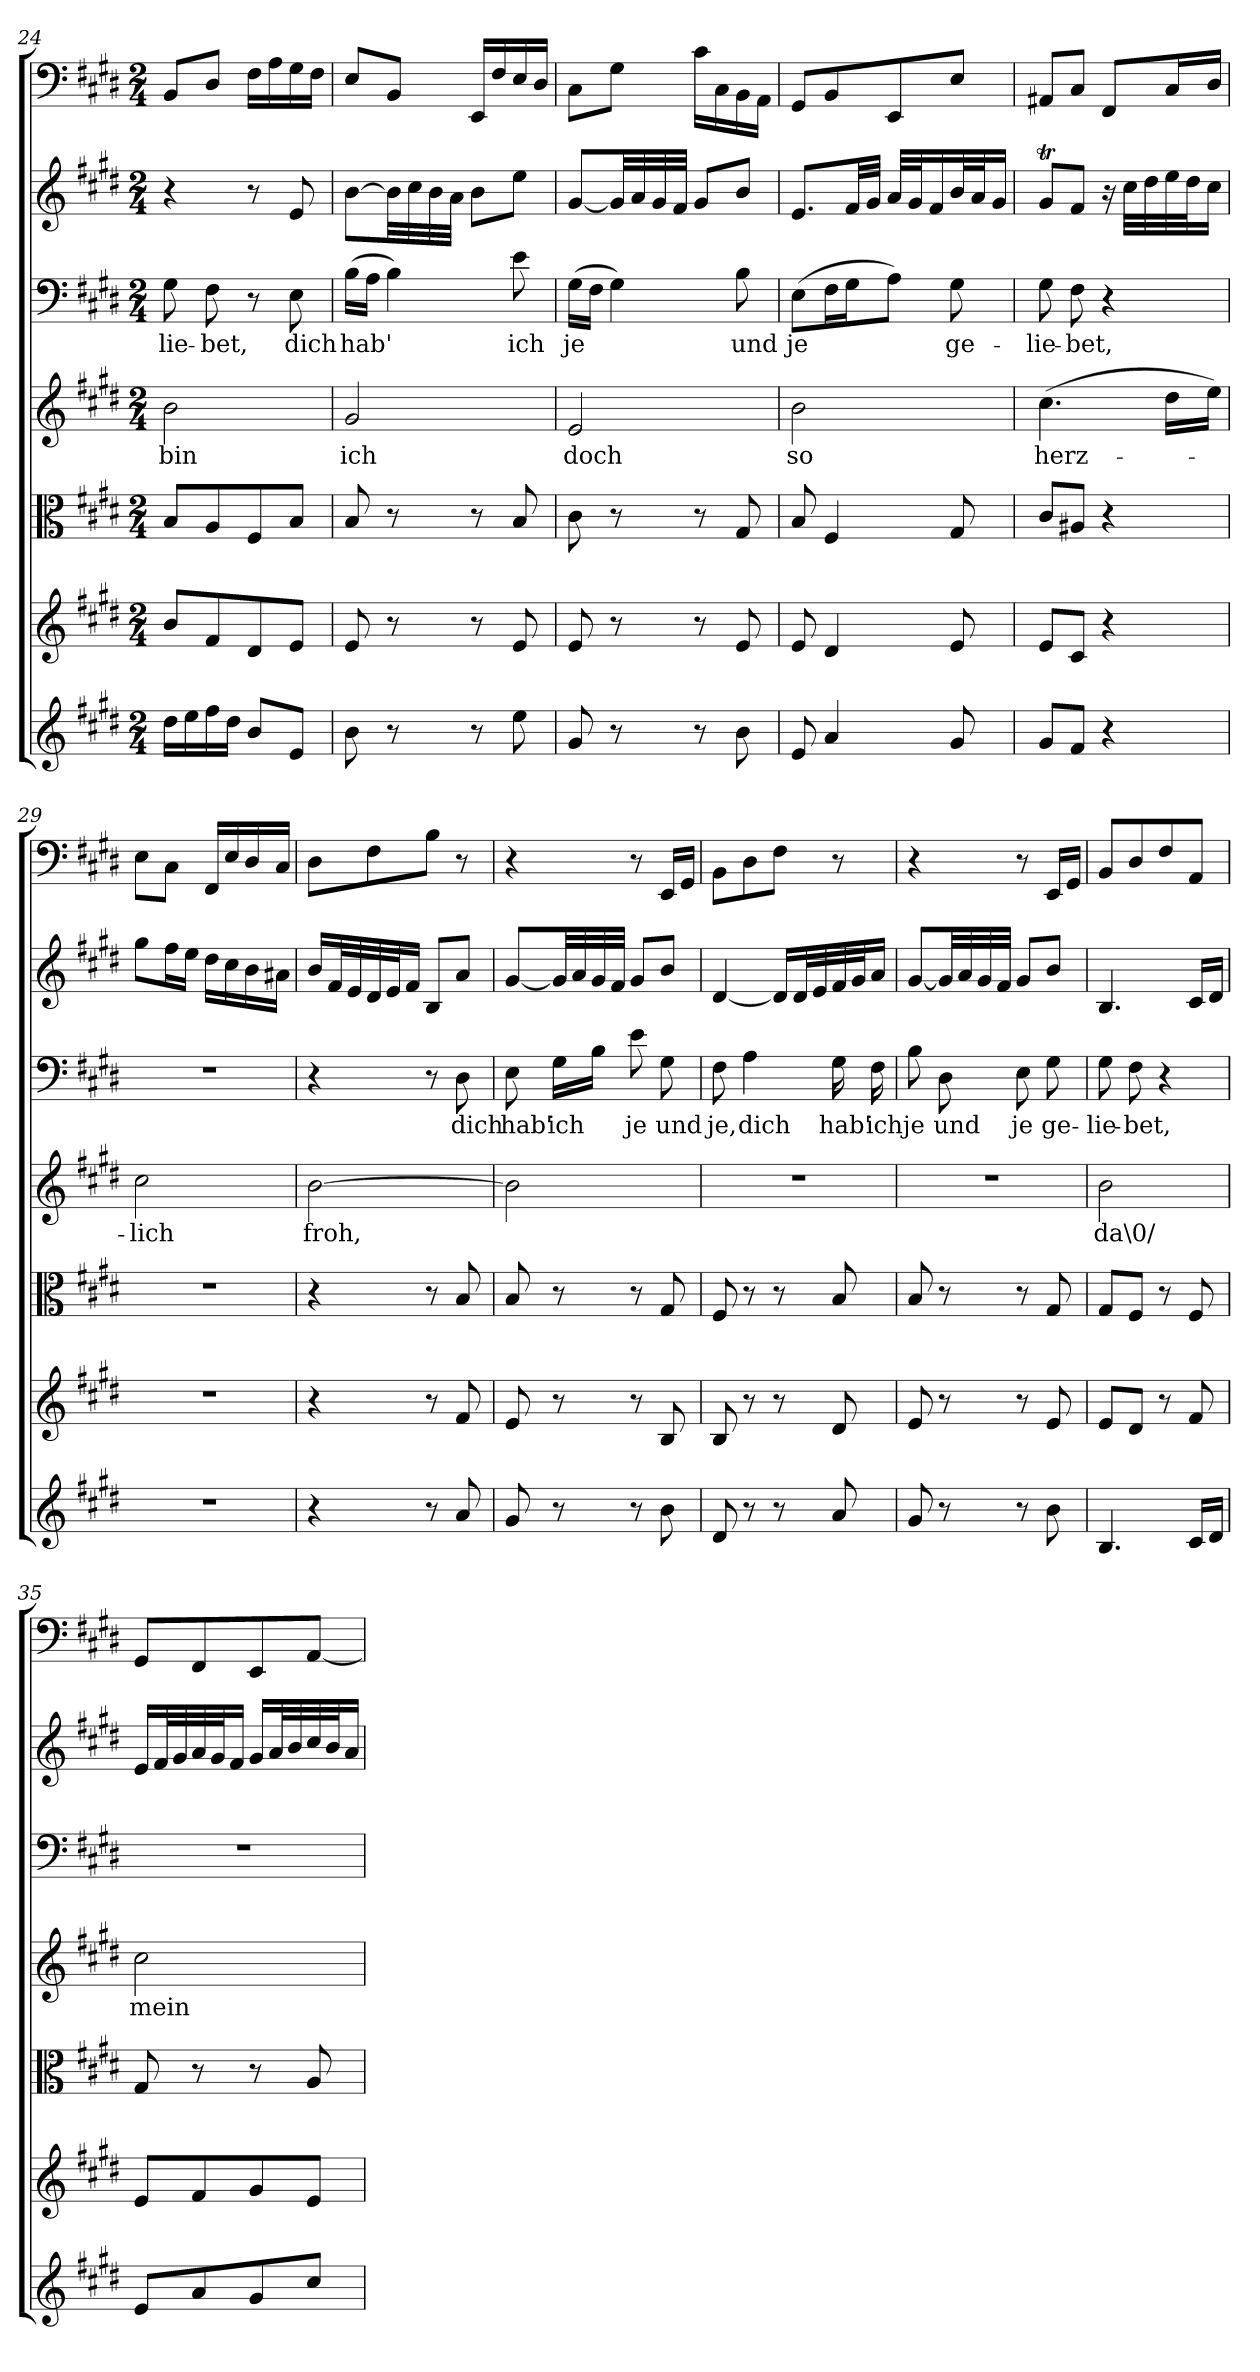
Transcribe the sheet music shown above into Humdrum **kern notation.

**kern	**kern	**kern	**kern	**text	**kern	**text	**kern	**kern
*part7	*part6	*part5	*part4	*part4	*part3	*part3	*part2	*part1
*staff7	*staff6	*staff5	*staff4	*staff4	*staff3	*staff3	*staff2	*staff1
*clefG2	*clefG2	*clefC3	*clefG2	*	*clefF4	*	*clefG2	*clefF4
*k[f#c#g#d#]	*k[f#c#g#d#]	*k[f#c#g#d#]	*k[f#c#g#d#]	*	*k[f#c#g#d#]	*	*k[f#c#g#d#]	*k[f#c#g#d#]
*E:	*E:	*E:	*E:	*	*E:	*	*E:	*E:
*M2/4	*M2/4	*M2/4	*M2/4	*	*M2/4	*	*M2/4	*M2/4
=24	=24	=24	=24	=24	=24	=24	=24	=24
16dd#\LL	8b/L	8B/L	2b\	bin	8G#\	-lie-	4r	8BB/L
16ee\	.	.	.	.	.	.	.	.
16ff#\	8f#/	8A/	.	.	8F#\	-bet,	.	8D#/J
16dd#\JJ	.	.	.	.	.	.	.	.
8b/L	8d#/	8F#/	.	.	8r	.	8r	16F#\LL
.	.	.	.	.	.	.	.	16A\
8e/J	8e/J	8B/J	.	.	8E\	dich	8e/	16G#\
.	.	.	.	.	.	.	.	16F#\JJ
=25	=25	=25	=25	=25	=25	=25	=25	=25
8b\	8e/	8B/	2g#/	ich	(16B\LL	hab'	[8b\L	8E/L
.	.	.	.	.	16A\JJ	.	.	.
8r	8r	8r	.	.	4B\)	.	32b\LL]	8BB/J
.	.	.	.	.	.	.	32cc#\	.
.	.	.	.	.	.	.	32b\	.
.	.	.	.	.	.	.	32a\JJJ	.
8r	8r	8r	.	.	.	.	8b\L	16EE/LL
.	.	.	.	.	.	.	.	16F#/
8ee\	8e/	8B/	.	.	8e\	ich	8ee\J	16E/
.	.	.	.	.	.	.	.	16D#/JJ
=26	=26	=26	=26	=26	=26	=26	=26	=26
8g#/	8e/	8c#\	2e/	doch	(16G#\LL	je	[8g#/L	8C#\L
.	.	.	.	.	16F#\JJ	.	.	.
8r	8r	8r	.	.	4G#\)	.	32g#/LL]	8G#\J
.	.	.	.	.	.	.	32a/	.
.	.	.	.	.	.	.	32g#/	.
.	.	.	.	.	.	.	32f#/JJJ	.
8r	8r	8r	.	.	.	.	8g#/L	16c#\LL
.	.	.	.	.	.	.	.	16C#\
8b\	8e/	8G#/	.	.	8B\	und	8b/J	16BB\
.	.	.	.	.	.	.	.	16AA\JJ
=27	=27	=27	=27	=27	=27	=27	=27	=27
8e/	8e/	8B/	2b\	so	(8E\L	je	8.e/L	8GG#/L
4a/	4d#/	4F#/	.	.	16F#\L	.	.	8BB/
.	.	.	.	.	16G#\J	.	32f#/LL	.
.	.	.	.	.	.	.	32g#/JJJ	.
.	.	.	.	.	8A\J)	.	32a/LLL	8EE/
.	.	.	.	.	.	.	32g#/J	.
.	.	.	.	.	.	.	16f#/	.
8g#/	8e/	8G#/	.	.	8G#\	ge-	32b/L	8E/J
.	.	.	.	.	.	.	32a/J	.
.	.	.	.	.	.	.	16g#/JJ	.
=28	=28	=28	=28	=28	=28	=28	=28	=28
8g#/L	8e/L	8c#/L	(4.cc#\	herz-	8G#\	-lie-	8g#t/L	8AA#X/L
8f#/J	8c#/J	8A#X/J	.	.	8F#\	-bet,	8f#/J	8C#/J
4r	4r	4r	.	.	4r	.	16r	8FF#/L
.	.	.	.	.	.	.	32cc#\LLL	.
.	.	.	.	.	.	.	32dd#\	.
.	.	.	16dd#\LL	.	.	.	32ee\	16C#/L
.	.	.	.	.	.	.	32dd#\J	.
.	.	.	16ee\JJ)	.	.	.	16cc#\JJ	16D#/JJ
=29	=29	=29	=29	=29	=29	=29	=29	=29
2r	2r	2r	2cc#\	-lich	2r	.	8gg#\L	8E\L
.	.	.	.	.	.	.	16ff#\L	8C#\J
.	.	.	.	.	.	.	16ee\JJ	.
.	.	.	.	.	.	.	16dd#\LL	16FF#/LL
.	.	.	.	.	.	.	16cc#\	16E/
.	.	.	.	.	.	.	16b\	16D#/
.	.	.	.	.	.	.	16a#X\JJ	16C#/JJ
=30	=30	=30	=30	=30	=30	=30	=30	=30
4r	4r	4r	[2b\	froh,	4r	.	16b/LL	8D#\L
.	.	.	.	.	.	.	32f#/L	.
.	.	.	.	.	.	.	32e/	.
.	.	.	.	.	.	.	32d#/	8F#\
.	.	.	.	.	.	.	32e/J	.
.	.	.	.	.	.	.	16f#/JJ	.
8r	8r	8r	.	.	8r	.	8B/L	8B\J
8a/	8f#/	8B/	.	.	8D#\	dich	8a/J	8r
=31	=31	=31	=31	=31	=31	=31	=31	=31
8g#/	8e/	8B/	2b\]	.	8E\	hab'	[8g#/L	4r
8r	8r	8r	.	.	16G#\LL	ich	32g#/LL]	.
.	.	.	.	.	.	.	32a/	.
.	.	.	.	.	16B\JJ	.	32g#/	.
.	.	.	.	.	.	.	32f#/JJJ	.
8r	8r	8r	.	.	8e\	je	8g#/L	8r
8b\	8B/	8G#/	.	.	8G#\	und	8b/J	16EE/LL
.	.	.	.	.	.	.	.	16GG#/JJ
=32	=32	=32	=32	=32	=32	=32	=32	=32
8d#/	8B/	8F#/	2r	.	8F#\	je,	[4d#/	8BB\L
8r	8r	8r	.	.	4A\	dich	.	8D#\
8r	8r	8r	.	.	.	.	16d#/LL]	8F#\J
.	.	.	.	.	.	.	32d#/L	.
.	.	.	.	.	.	.	32e/	.
8a/	8d#/	8B/	.	.	16G#\	hab'	32f#/	8r
.	.	.	.	.	.	.	32g#/J	.
.	.	.	.	.	16F#\	ich	16a/JJ	.
=33	=33	=33	=33	=33	=33	=33	=33	=33
8g#/	8e/	8B/	2r	.	8B\	je	[8g#/L	4r
8r	8r	8r	.	.	8D#\	und	32g#/LL]	.
.	.	.	.	.	.	.	32a/	.
.	.	.	.	.	.	.	32g#/	.
.	.	.	.	.	.	.	32f#/JJJ	.
8r	8r	8r	.	.	8E\	je	8g#/L	8r
8b\	8e/	8G#/	.	.	8G#\	ge-	8b/J	16EE/LL
.	.	.	.	.	.	.	.	16GG#/JJ
=34	=34	=34	=34	=34	=34	=34	=34	=34
4.B/	8e/L	8G#/L	2b\	da\0/	8G#\	-lie-	4.B/	8BB/L
.	8d#/J	8F#/J	.	.	8F#\	-bet,	.	8D#/
.	8r	8r	.	.	4r	.	.	8F#/
16c#/LL	8f#/	8F#/	.	.	.	.	16c#/LL	8AA/J
16d#/JJ	.	.	.	.	.	.	16d#/JJ	.
=35	=35	=35	=35	=35	=35	=35	=35	=35
8e/L	8e/L	8G#/	2cc#\	mein	2r	.	16e/LL	8GG#/L
.	.	.	.	.	.	.	32f#/L	.
.	.	.	.	.	.	.	32g#/	.
8a/	8f#/	8r	.	.	.	.	32a/	8FF#/
.	.	.	.	.	.	.	32g#/J	.
.	.	.	.	.	.	.	16f#/JJ	.
8g#/	8g#/	8r	.	.	.	.	16g#/LL	8EE/
.	.	.	.	.	.	.	32a/L	.
.	.	.	.	.	.	.	32b/	.
8cc#/J	8e/J	8A/	.	.	.	.	32cc#/	[8AA/J
.	.	.	.	.	.	.	32b/J	.
.	.	.	.	.	.	.	16a/JJ	.
=	=	=	=	=	=	=	=	=
*-	*-	*-	*-	*-	*-	*-	*-	*-
